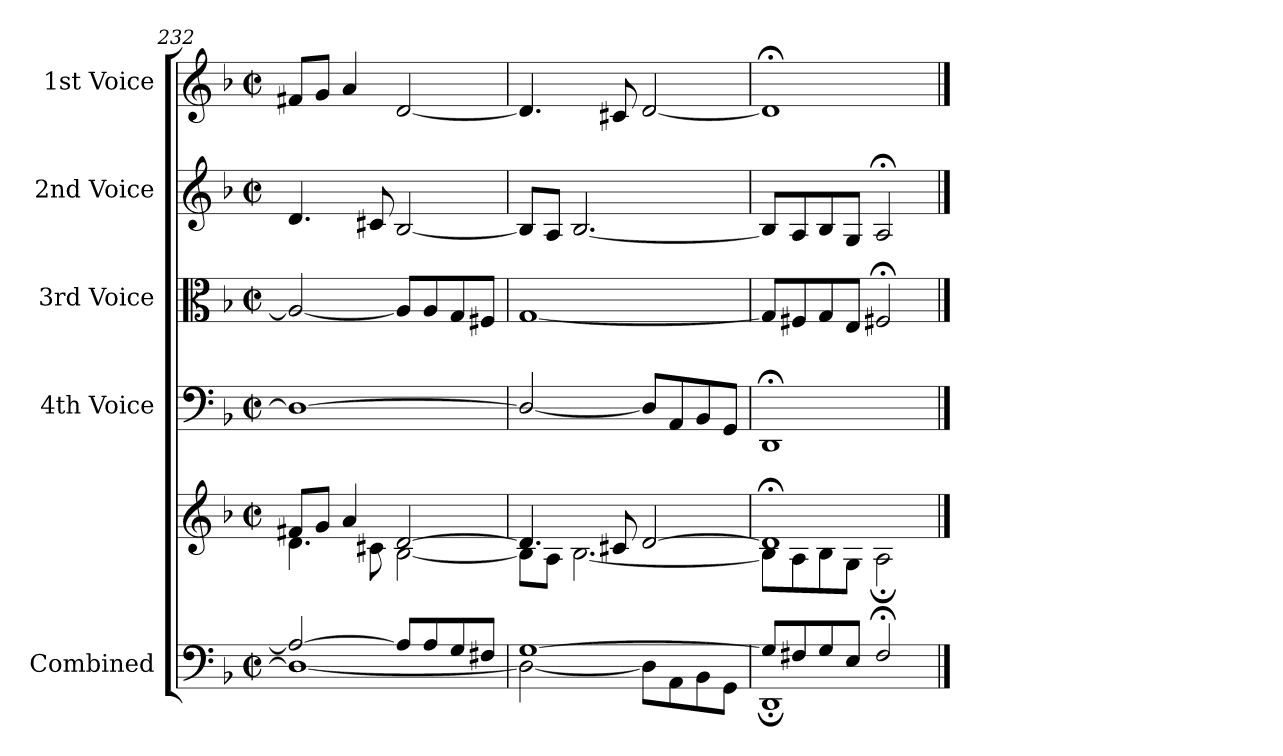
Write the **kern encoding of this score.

**kern	**kern	**kern	**kern	**kern	**kern
*part5	*part5	*part4	*part3	*part2	*part1
*staff6	*staff5	*staff4	*staff3	*staff2	*staff1
*I"Combined	*	*I"4th Voice	*I"3rd Voice	*I"2nd Voice	*I"1st Voice
!!LO:PB:g=z
*clefF4	*clefG2	*clefF4	*clefC3	*clefG2	*clefG2
*k[b-]	*k[b-]	*k[b-]	*k[b-]	*k[b-]	*k[b-]
*M2/2	*M2/2	*M2/2	*M2/2	*M2/2	*M2/2
*met(c|)	*met(c|)	*met(c|)	*met(c|)	*met(c|)	*met(c|)
*MM104	*MM104	*MM104	*MM104	*MM104	*MM104
=232	=232	=232	=232	=232	=232
*^	*^	*	*	*	*
2A/_	1D_	8f#X/L	4.d\	1D_	2A/_	4.d/	8f#X/L
.	.	8g/J	.	.	.	.	8g/J
.	.	4a/	.	.	.	.	4a/
.	.	.	8c#X\	.	.	8c#X/	.
*	*	*	*	*	*	*	*MM96
8A/L]	.	[2d/	[2B-\	.	8A/L]	[2B-/	[2d/
8A/	.	.	.	.	8A/	.	.
8G/	.	.	.	.	8G/	.	.
8F#X/J	.	.	.	.	8F#X/J	.	.
=233	=233	=233	=233	=233	=233	=233	=233
[1G	2D\_	4.d/]	8B-\L]	2D/_	[1G	8B-/L]	4.d/]
.	.	.	8A\J	.	.	8A/J	.
.	.	.	[2.B-\	.	.	[2.B-/	.
.	.	8c#X/	.	.	.	.	8c#X/
*	*	*	*	*	*	*	*MM80
.	8D\L]	[2d/	.	8D/L]	.	.	[2d/
.	8AA\	.	.	8AA/	.	.	.
.	8BB-\	.	.	8BB-/	.	.	.
.	8GG\J	.	.	8GG/J	.	.	.
=234	=234	=234	=234	=234	=234	=234	=234
8G/L]	1DD;	1d;<]	8B-\L]	1DD;<	8G/L]	8B-/L]	1d;<]
8F#X/	.	.	8A\	.	8F#X/	8A/	.
8G/	.	.	8B-\	.	8G/	8B-/	.
8E/J	.	.	8G\J	.	8E/J	8G/J	.
2F#;</	.	.	2A;\	.	2F#X;</	2A;</	.
*v	*v	*	*	*	*	*	*
*	*v	*v	*	*	*	*
==	==	==	==	==	==
*-	*-	*-	*-	*-	*-
